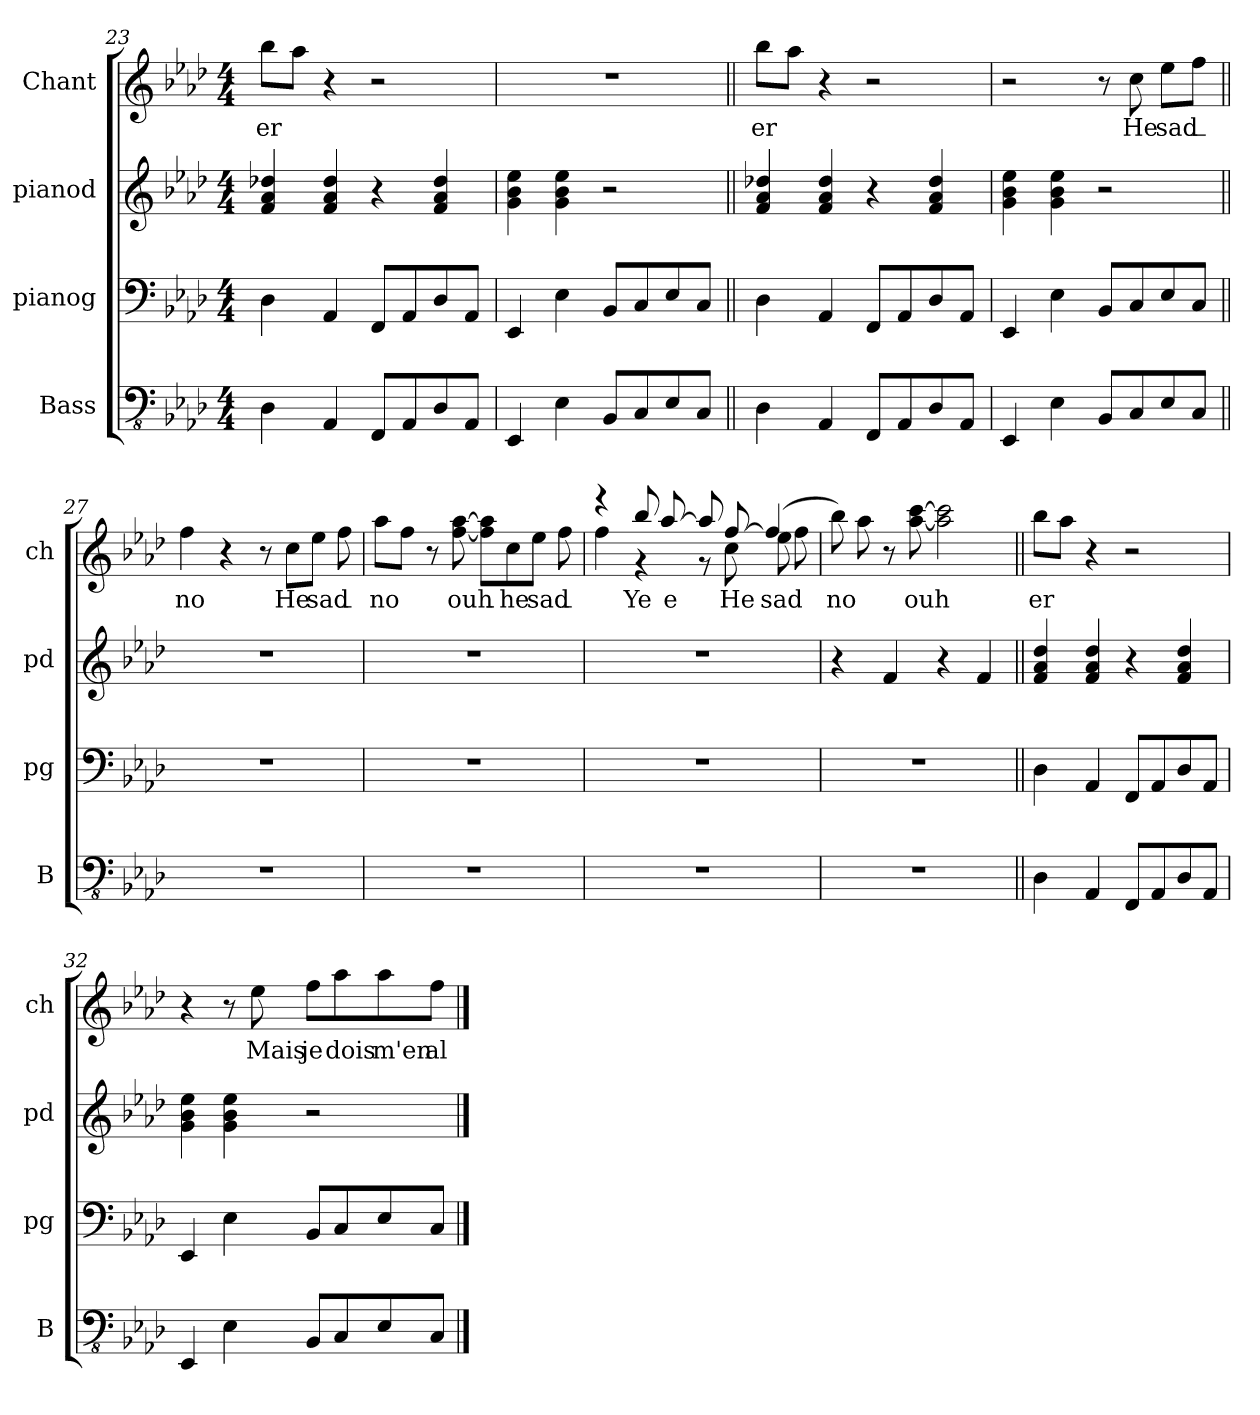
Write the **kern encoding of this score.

**kern	**kern	**kern	**kern	**text
*part4	*part3	*part2	*part1	*part1
*staff4	*staff3	*staff2	*staff1	*staff1
*I"Bass	*I"pianog	*I"pianod	*I"Chant	*
*I'B	*I'pg	*I'pd	*I'ch	*
*clefFv4	*clefF4	*clefG2	*clefG2	*
*k[b-e-a-d-]	*k[b-e-a-d-]	*k[b-e-a-d-]	*k[b-e-a-d-]	*
*M4/4	*M4/4	*M4/4	*M4/4	*
=23	=23	=23	=23	=23
4DD-\	4D-\	4f/ 4a-/ 4dd-X/	8bb-\L	-er
.	.	.	8aa-\J	.
4AAA-/	4AA-/	4f/ 4a-/ 4dd-/	4r	.
8FFF/L	8FF/L	4r	2r	.
8AAA-/	8AA-/	.	.	.
8DD-/	8D-/	4f/ 4a-/ 4dd-/	.	.
8AAA-/J	8AA-/J	.	.	.
!!LO:LB:g=z
=24	=24	=24	=24	=24
4EEE-/	4EE-/	4g\ 4b-\ 4ee-\	1r	.
4EE-\	4E-\	4g\ 4b-\ 4ee-\	.	.
8BBB-/L	8BB-/L	2r	.	.
8CC/	8C/	.	.	.
8EE-/	8E-/	.	.	.
8CC/J	8C/J	.	.	.
=25||	=25||	=25||	=25||	=25||
4DD-\	4D-\	4f/ 4a-/ 4dd-X/	8bb-\L	er
.	.	.	8aa-\J	.
4AAA-/	4AA-/	4f/ 4a-/ 4dd-/	4r	.
8FFF/L	8FF/L	4r	2r	.
8AAA-/	8AA-/	.	.	.
8DD-/	8D-/	4f/ 4a-/ 4dd-/	.	.
8AAA-/J	8AA-/J	.	.	.
=26	=26	=26	=26	=26
4EEE-/	4EE-/	4g\ 4b-\ 4ee-\	2r	.
4EE-\	4E-\	4g\ 4b-\ 4ee-\	.	.
8BBB-/L	8BB-/L	2r	8r	.
8CC/	8C/	.	8cc\	He
8EE-/	8E-/	.	8ee-\L	sad_
8CC/J	8C/J	.	8ff\J	.
=27||	=27||	=27||	=27||	=27||
1r	1r	1r	4ff\	no
.	.	.	4r	.
.	.	.	8r	.
.	.	.	8cc\L	He
.	.	.	8ee-\J	sad_
.	.	.	8ff\	.
!!LO:LB:g=z
=28	=28	=28	=28	=28
1r	1r	1r	8aa-\L	no
.	.	.	8ff\J	.
.	.	.	8r	.
.	.	.	[8ff\ [8aa-\	ouh_
.	.	.	8ff\] 8aa-\]L	.
.	.	.	8cc\	he
.	.	.	8ee-\J	sad_
.	.	.	8ff\	.
=29	=29	=29	=29	=29
*	*	*	*^	*
1r	1r	1r	4r	4ff\	.
.	.	.	8bb-/	4r	Ye
.	.	.	[8aa-/	.	e
.	.	.	8aa-/]	8r	.
.	.	.	[8ff/	8cc\	He
.	.	.	(4ff/]	8ee-\	sad
.	.	.	.	8ff\	.
*	*	*	*v	*v	*
=30	=30	=30	=30	=30
1r	1r	4r	8bb-\)	no
.	.	.	8aa-\	.
.	.	4f/	8r	.
.	.	.	[8aa-\ [8ccc\	ouh
.	.	4r	2aa-\] 2ccc\]	.
.	.	4f/	.	.
=31||	=31||	=31||	=31||	=31||
4DD-\	4D-\	4f/ 4a-/ 4dd-/	8bb-\L	er
.	.	.	8aa-\J	.
4AAA-/	4AA-/	4f/ 4a-/ 4dd-/	4r	.
8FFF/L	8FF/L	4r	2r	.
8AAA-/	8AA-/	.	.	.
8DD-/	8D-/	4f/ 4a-/ 4dd-/	.	.
8AAA-/J	8AA-/J	.	.	.
!!LO:PB:g=z
=32	=32	=32	=32	=32
4EEE-/	4EE-/	4g\ 4b-\ 4ee-\	4r	.
4EE-\	4E-\	4g\ 4b-\ 4ee-\	8r	.
.	.	.	8ee-\	Mais
8BBB-/L	8BB-/L	2r	8ff\L	je
8CC/	8C/	.	8aa-\	dois
8EE-/	8E-/	.	8aa-\	m'en
8CC/J	8C/J	.	8ff\J	al
==	==	==	==	==
*-	*-	*-	*-	*-
